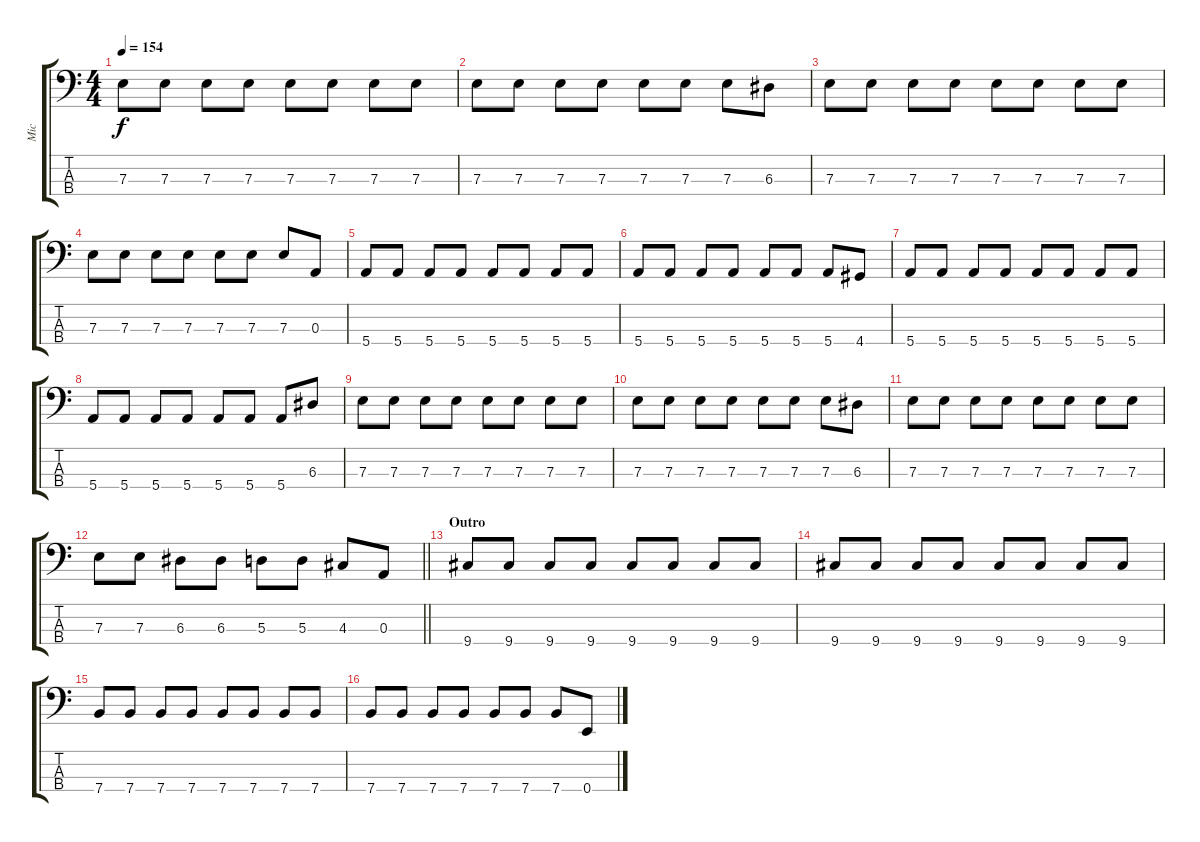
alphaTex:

\track ("Mic" "Mic") {instrument electricbassfinger}
\staff {score tabs}
\tuning (G2 D2 A1 E1) {hide}
\ts (4 4)
\tempo 154
\clef f4
\ks c
7.3.8{dy f} 7.3.8 7.3.8 7.3.8 7.3.8 7.3.8 7.3.8 7.3.8 |
7.3.8 7.3.8 7.3.8 7.3.8 7.3.8 7.3.8 7.3.8 6.3.8 |
7.3.8 7.3.8 7.3.8 7.3.8 7.3.8 7.3.8 7.3.8 7.3.8 |
7.3.8 7.3.8 7.3.8 7.3.8 7.3.8 7.3.8 7.3.8 0.3.8 |
5.4.8 5.4.8 5.4.8 5.4.8 5.4.8 5.4.8 5.4.8 5.4.8 |
5.4.8 5.4.8 5.4.8 5.4.8 5.4.8 5.4.8 5.4.8 4.4.8 |
5.4.8 5.4.8 5.4.8 5.4.8 5.4.8 5.4.8 5.4.8 5.4.8 |
5.4.8 5.4.8 5.4.8 5.4.8 5.4.8 5.4.8 5.4.8 6.3.8 |
7.3.8 7.3.8 7.3.8 7.3.8 7.3.8 7.3.8 7.3.8 7.3.8 |
7.3.8 7.3.8 7.3.8 7.3.8 7.3.8 7.3.8 7.3.8 6.3.8 |
7.3.8 7.3.8 7.3.8 7.3.8 7.3.8 7.3.8 7.3.8 7.3.8 |
\barLineRight lightlight
7.3.8 7.3.8 6.3.8 6.3.8 5.3.8 5.3.8 4.3.8 0.3.8 |
\section ("" "Outro")
9.4.8 9.4.8 9.4.8 9.4.8 9.4.8 9.4.8 9.4.8 9.4.8 |
9.4.8 9.4.8 9.4.8 9.4.8 9.4.8 9.4.8 9.4.8 9.4.8 |
7.4.8 7.4.8 7.4.8 7.4.8 7.4.8 7.4.8 7.4.8 7.4.8 |
7.4.8 7.4.8 7.4.8 7.4.8 7.4.8 7.4.8 7.4.8 0.4.8
